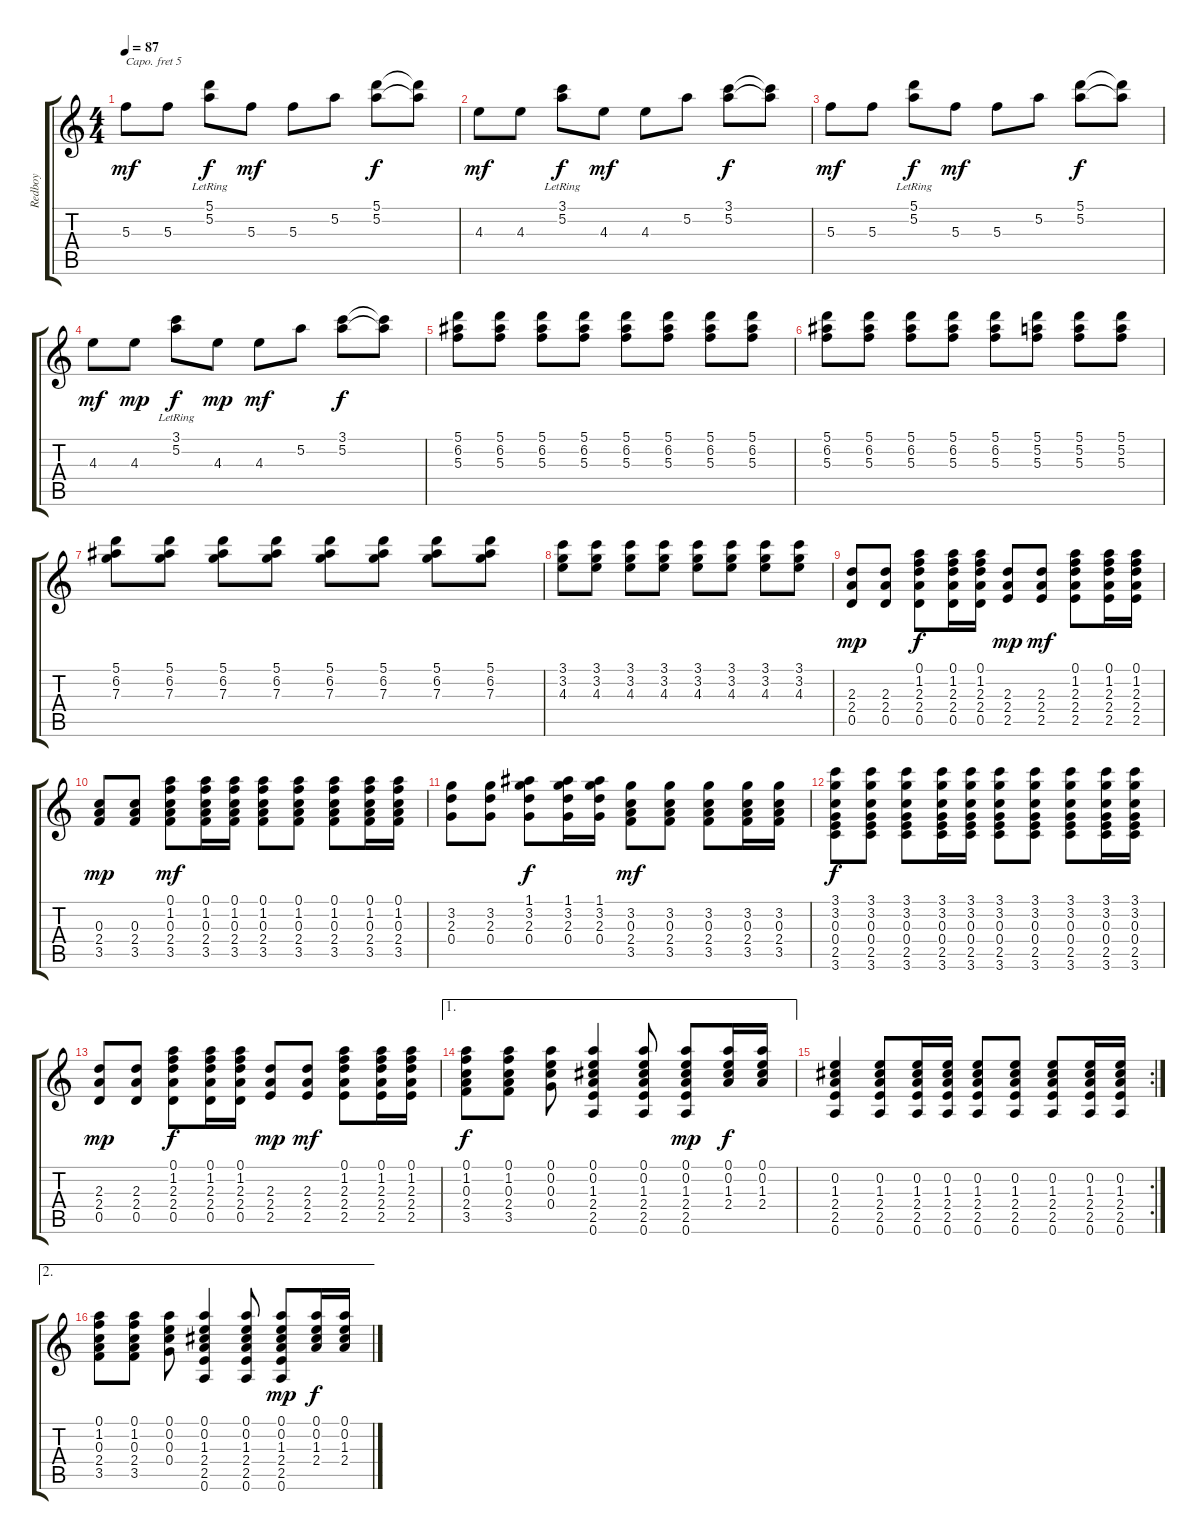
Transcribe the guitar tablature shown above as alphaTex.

\track ("Redboy" "Redboy") {instrument electricguitarclean}
\staff {score tabs}
\capo 5
\tuning (E4 B3 G3 D3 A2 E2) {hide}
\ts (4 4)
\tempo 87
\clef g2
\ks c
5.3.8{dy mf} 5.3.8 (5.1{lr} 5.2{lr}).8{dy f} 5.3.8{dy mf} 5.3.8 5.2.8 (5.1 5.2).8{dy f} (5.1{t} 5.2{t}).8 |
4.3.8{dy mf} 4.3.8 (3.1{lr} 5.2{lr}).8{dy f} 4.3.8{dy mf} 4.3.8 5.2.8 (3.1 5.2).8{dy f} (3.1{t} 5.2{t}).8 |
5.3.8{dy mf} 5.3.8 (5.1{lr} 5.2{lr}).8{dy f} 5.3.8{dy mf} 5.3.8 5.2.8 (5.1 5.2).8{dy f} (5.1{t} 5.2{t}).8 |
4.3.8{dy mf} 4.3.8{dy mp} (3.1{lr} 5.2{lr}).8{dy f} 4.3.8{dy mp} 4.3.8{dy mf} 5.2.8 (3.1 5.2).8{dy f} (3.1{t} 5.2{t}).8 |
(5.1 6.2 5.3).8 (5.1 6.2 5.3).8 (5.1 6.2 5.3).8 (5.1 6.2 5.3).8 (5.1 6.2 5.3).8 (5.1 6.2 5.3).8 (5.1 6.2 5.3).8 (5.1 6.2 5.3).8 |
(5.1 6.2 5.3).8 (5.1 6.2 5.3).8 (5.1 6.2 5.3).8 (5.1 6.2 5.3).8 (5.1 6.2 5.3).8 (5.1 5.2 5.3).8 (5.1 5.2 5.3).8 (5.1 5.2 5.3).8 |
(5.1 6.2 7.3).8 (5.1 6.2 7.3).8 (5.1 6.2 7.3).8 (5.1 6.2 7.3).8 (5.1 6.2 7.3).8 (5.1 6.2 7.3).8 (5.1 6.2 7.3).8 (5.1 6.2 7.3).8 |
(3.1 3.2 4.3).8 (3.1 3.2 4.3).8 (3.1 3.2 4.3).8 (3.1 3.2 4.3).8 (3.1 3.2 4.3).8 (3.1 3.2 4.3).8 (3.1 3.2 4.3).8 (3.1 3.2 4.3).8 |
(2.3 2.4 0.5).8{dy mp volume 6 instrument electricguitarjazz} (2.3 2.4 0.5).8 (0.1 1.2 2.3 2.4 0.5).8{dy f} (0.1 1.2 2.3 2.4 0.5).16 (0.1 1.2 2.3 2.4 0.5).16 (2.3 2.4 2.5).8{dy mp} (2.3 2.4 2.5).8{dy mf} (0.1 1.2 2.3 2.4 2.5).8 (0.1 1.2 2.3 2.4 2.5).16 (0.1 1.2 2.3 2.4 2.5).16 |
(0.3 2.4 3.5).8{dy mp} (0.3 2.4 3.5).8 (0.1 1.2 0.3 2.4 3.5).8{dy mf} (0.1 1.2 0.3 2.4 3.5).16 (0.1 1.2 0.3 2.4 3.5).16 (0.1 1.2 0.3 2.4 3.5).8 (0.1 1.2 0.3 2.4 3.5).8 (0.1 1.2 0.3 2.4 3.5).8 (0.1 1.2 0.3 2.4 3.5).16 (0.1 1.2 0.3 2.4 3.5).16 |
(3.2 2.3 0.4).8 (3.2 2.3 0.4).8 (1.1 3.2 2.3 0.4).8{dy f} (1.1 3.2 2.3 0.4).16 (1.1 3.2 2.3 0.4).16 (3.2 0.3 2.4 3.5).8{dy mf} (3.2 0.3 2.4 3.5).8 (3.2 0.3 2.4 3.5).8 (3.2 0.3 2.4 3.5).16 (3.2 0.3 2.4 3.5).16 |
(3.1 3.2 0.3 0.4 2.5 3.6).8{dy f} (3.1 3.2 0.3 0.4 2.5 3.6).8 (3.1 3.2 0.3 0.4 2.5 3.6).8 (3.1 3.2 0.3 0.4 2.5 3.6).16 (3.1 3.2 0.3 0.4 2.5 3.6).16 (3.1 3.2 0.3 0.4 2.5 3.6).8 (3.1 3.2 0.3 0.4 2.5 3.6).8 (3.1 3.2 0.3 0.4 2.5 3.6).8 (3.1 3.2 0.3 0.4 2.5 3.6).16 (3.1 3.2 0.3 0.4 2.5 3.6).16 |
(2.3 2.4 0.5).8{dy mp} (2.3 2.4 0.5).8 (0.1 1.2 2.3 2.4 0.5).8{dy f} (0.1 1.2 2.3 2.4 0.5).16 (0.1 1.2 2.3 2.4 0.5).16 (2.3 2.4 2.5).8{dy mp} (2.3 2.4 2.5).8{dy mf} (0.1 1.2 2.3 2.4 2.5).8 (0.1 1.2 2.3 2.4 2.5).16 (0.1 1.2 2.3 2.4 2.5).16 |
\ae 1
(0.1 1.2 0.3 2.4 3.5).8{dy f} (0.1 1.2 0.3 2.4 3.5).8 (0.1 0.2 0.3 0.4).8 (0.1 0.2 1.3 2.4 2.5 0.6).4 (0.1 0.2 1.3 2.4 2.5 0.6).8 (0.1 0.2 1.3 2.4 2.5 0.6).8{dy mp} (0.1 0.2 1.3 2.4).16{dy f} (0.1 0.2 1.3 2.4).16 |
\rc 2
(0.2 1.3 2.4 2.5 0.6).4 (0.2 1.3 2.4 2.5 0.6).8 (0.2 1.3 2.4 2.5 0.6).16 (0.2 1.3 2.4 2.5 0.6).16 (0.2 1.3 2.4 2.5 0.6).8 (0.2 1.3 2.4 2.5 0.6).8 (0.2 1.3 2.4 2.5 0.6).8 (0.2 1.3 2.4 2.5 0.6).16 (0.2 1.3 2.4 2.5 0.6).16 |
\ae 2
(0.1 1.2 0.3 2.4 3.5).8 (0.1 1.2 0.3 2.4 3.5).8 (0.1 0.2 0.3 0.4).8 (0.1 0.2 1.3 2.4 2.5 0.6).4 (0.1 0.2 1.3 2.4 2.5 0.6).8 (0.1 0.2 1.3 2.4 2.5 0.6).8{dy mp} (0.1 0.2 1.3 2.4).16{dy f} (0.1 0.2 1.3 2.4).16
